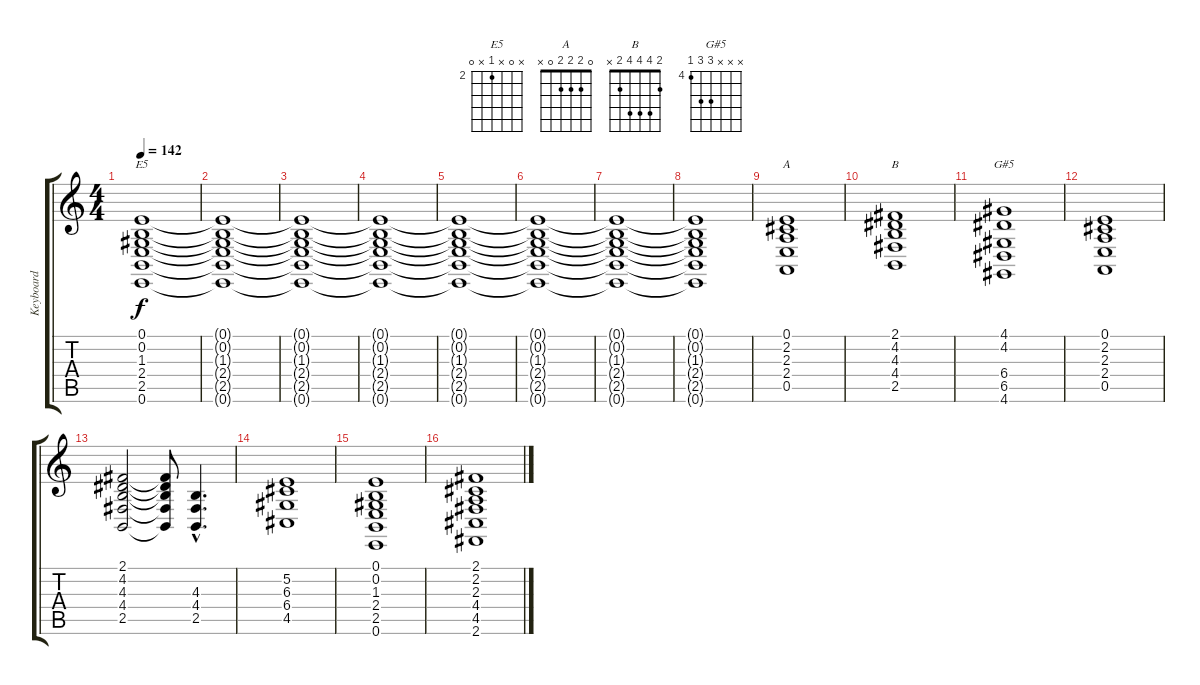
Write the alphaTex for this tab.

\track ("Keyboard" "Keyboard") {instrument fx4atmosphere}
\staff {score tabs}
\tuning (E4 B3 G3 D3 A2 E2) {hide}
\chord ("E5" x 0 x 2 x 0) {firstfret 2}
\chord ("A" 0 2 2 2 0 x)
\chord ("B" 2 4 4 4 2 x)
\chord ("G#5" x x x 6 6 4) {firstfret 4}
\ts (4 4)
\tempo 142
\clef g2
\ks c
(0.1 0.2 1.3 2.4 2.5 0.6).1{ch "E5" dy f instrument fx4atmosphere} |
(0.1{t} 0.2{t} 1.3{t} 2.4{t} 2.5{t} 0.6{t}).1 |
(0.1{t} 0.2{t} 1.3{t} 2.4{t} 2.5{t} 0.6{t}).1 |
(0.1{t} 0.2{t} 1.3{t} 2.4{t} 2.5{t} 0.6{t}).1 |
(0.1{t} 0.2{t} 1.3{t} 2.4{t} 2.5{t} 0.6{t}).1 |
(0.1{t} 0.2{t} 1.3{t} 2.4{t} 2.5{t} 0.6{t}).1 |
(0.1{t} 0.2{t} 1.3{t} 2.4{t} 2.5{t} 0.6{t}).1 |
(0.1{t} 0.2{t} 1.3{t} 2.4{t} 2.5{t} 0.6{t}).1 |
(0.1 2.2 2.3 2.4 0.5).1{ch "A"} |
(2.1 4.2 4.3 4.4 2.5).1{ch "B"} |
(4.1 4.2 6.4 6.5 4.6).1{ch "G#5"} |
(0.1 2.2 2.3 2.4 0.5).1 |
(2.1 4.2 4.3 4.4 2.5).2 (2.1{t} 4.2{t} 4.3{t} 4.4{t} 2.5{t}).8 (4.3{hac} 4.4{hac} 2.5{hac}).4{d} |
(5.2 6.3 6.4 4.5).1 |
(0.1 0.2 1.3 2.4 2.5 0.6).1 |
(2.1 2.2 2.3 4.4 4.5 2.6).1
